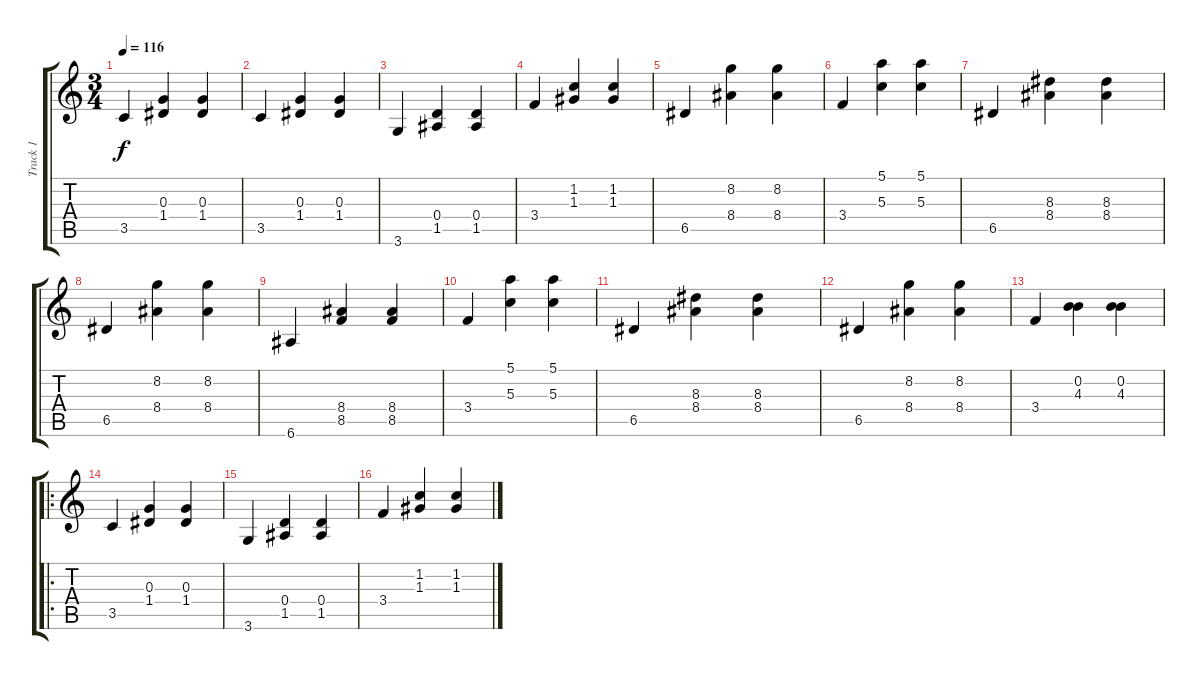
\track ("Track 1" "Track 1") {instrument contrabass}
\staff {score tabs}
\tuning (E4 B3 G3 D3 A2 E2) {hide}
\ts (3 4)
\tempo 116
\clef g2
\ks c
3.5.4{dy f} (0.3 1.4).4 (0.3 1.4).4 |
3.5.4 (0.3 1.4).4 (0.3 1.4).4 |
3.6.4 (0.4 1.5).4 (0.4 1.5).4 |
3.4.4 (1.2 1.3).4 (1.2 1.3).4 |
6.5.4 (8.2 8.4).4 (8.2 8.4).4 |
3.4.4 (5.1 5.3).4 (5.1 5.3).4 |
6.5.4 (8.3 8.4).4 (8.3 8.4).4 |
6.5.4 (8.2 8.4).4 (8.2 8.4).4 |
6.6.4 (8.4 8.5).4 (8.4 8.5).4 |
3.4.4 (5.1 5.3).4 (5.1 5.3).4 |
6.5.4 (8.3 8.4).4 (8.3 8.4).4 |
6.5.4 (8.2 8.4).4 (8.2 8.4).4 |
3.4.4 (0.2 4.3).4 (0.2 4.3).4 |
\ro
3.5.4 (0.3 1.4).4 (0.3 1.4).4 |
3.6.4 (0.4 1.5).4 (0.4 1.5).4 |
3.4.4 (1.2 1.3).4 (1.2 1.3).4
